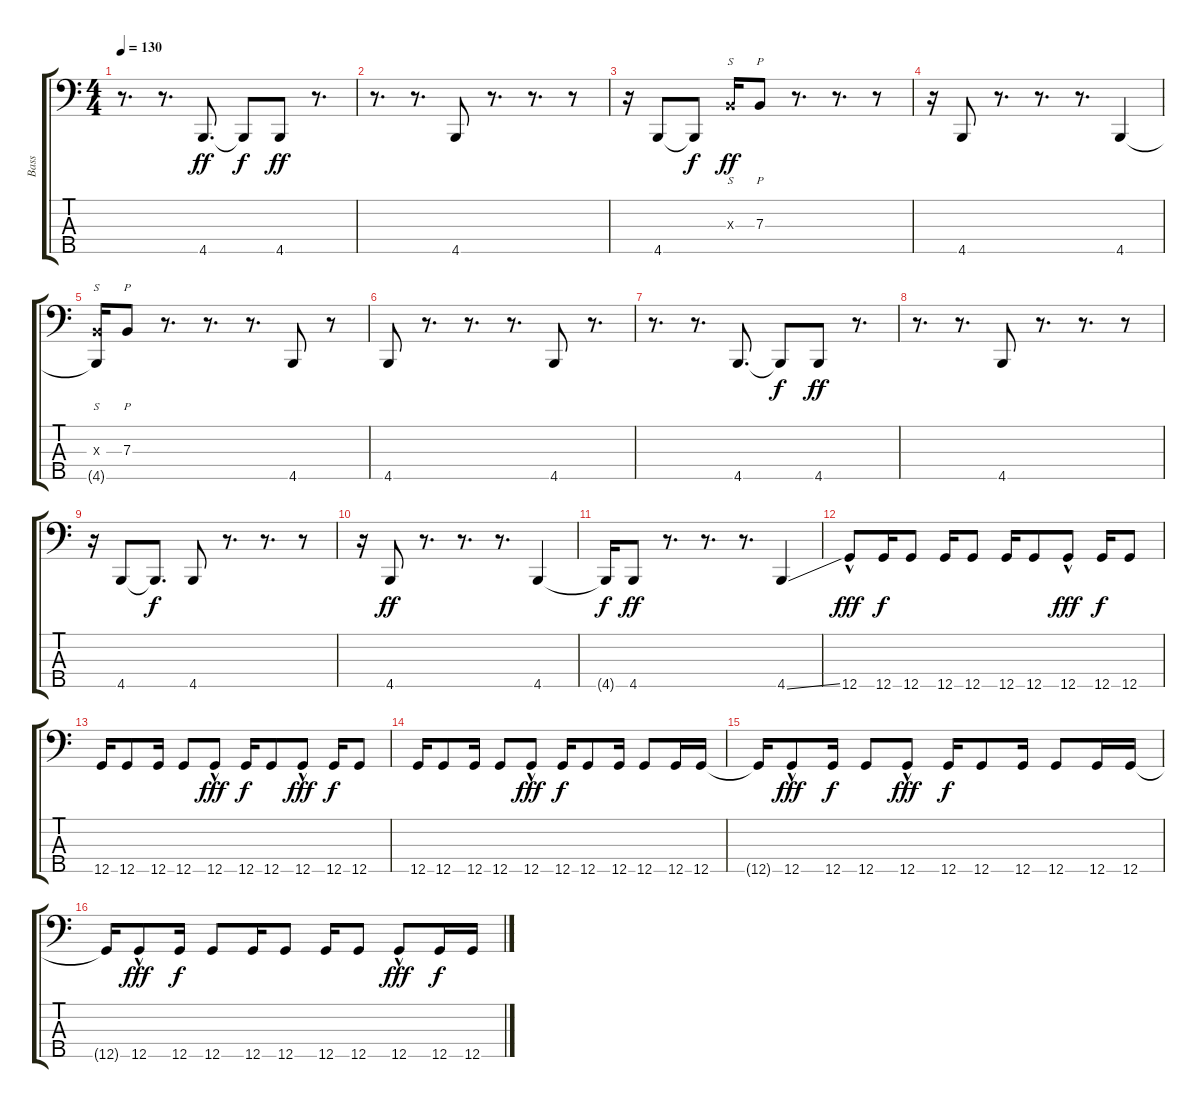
\track ("Bass" "Bass") {instrument electricbassfinger}
\staff {score tabs}
\tuning (D2 A1 E1 A0 G0) {hide}
\ts (4 4)
\tempo 130
\clef f4
\ks c
r.8{d dy ff} r.8{d} 4.5.8{d} 4.5{t}.8{dy f} 4.5.8{dy ff} r.8{d} |
r.8{d} r.8{d} 4.5.8 r.8{d} r.8{d} r.8 |
r.16 4.5.8 4.5{t}.8{dy f} 7.3{x}.16{s dy ff instrument slapbass1} 7.3.8{p} r.8{d} r.8{d} r.8 |
r.16 4.5.8{instrument electricbassfinger} r.8{d} r.8{d} r.8{d} 4.5.4 |
(7.3{x} 4.5{t}).16{s instrument slapbass1} 7.3.8{p} r.8{d} r.8{d} r.8{d} 4.5.8{instrument electricbassfinger} r.8 |
4.5.8 r.8{d} r.8{d} r.8{d} 4.5.8 r.8{d} |
r.8{d} r.8{d} 4.5.8{d} 4.5{t}.8{dy f} 4.5.8{dy ff} r.8{d} |
r.8{d} r.8{d} 4.5.8 r.8{d} r.8{d} r.8 |
r.16 4.5.8 4.5{t}.8{d dy f} 4.5.8 r.8{d} r.8{d} r.8 |
r.16 4.5.8{dy ff} r.8{d} r.8{d} r.8{d} 4.5.4 |
4.5{t}.16{dy f} 4.5.8{dy ff} r.8{d} r.8{d} r.8{d} 4.5{ss}.4 |
12.5{hac}.8{dy fff volume 16} 12.5.16{dy f} 12.5.8 12.5.16 12.5.8 12.5.16 12.5.8 12.5{hac}.8{dy fff} 12.5.16{dy f} 12.5.8 |
12.5.16 12.5.8 12.5.16 12.5.8 12.5{hac}.8{dy fff} 12.5.16{dy f} 12.5.8 12.5{hac}.8{dy fff} 12.5.16{dy f} 12.5.8 |
12.5.16 12.5.8 12.5.16 12.5.8 12.5{hac}.8{dy fff} 12.5.16{dy f} 12.5.8 12.5.16 12.5.8 12.5.16 12.5.16 |
12.5{t}.16 12.5{hac}.8{dy fff} 12.5.16{dy f} 12.5.8 12.5{hac}.8{dy fff} 12.5.16{dy f} 12.5.8 12.5.16 12.5.8 12.5.16 12.5.16 |
12.5{t}.16 12.5{hac}.8{dy fff} 12.5.16{dy f} 12.5.8 12.5.16 12.5.8 12.5.16 12.5.8 12.5{hac}.8{dy fff} 12.5.16{dy f} 12.5.16
